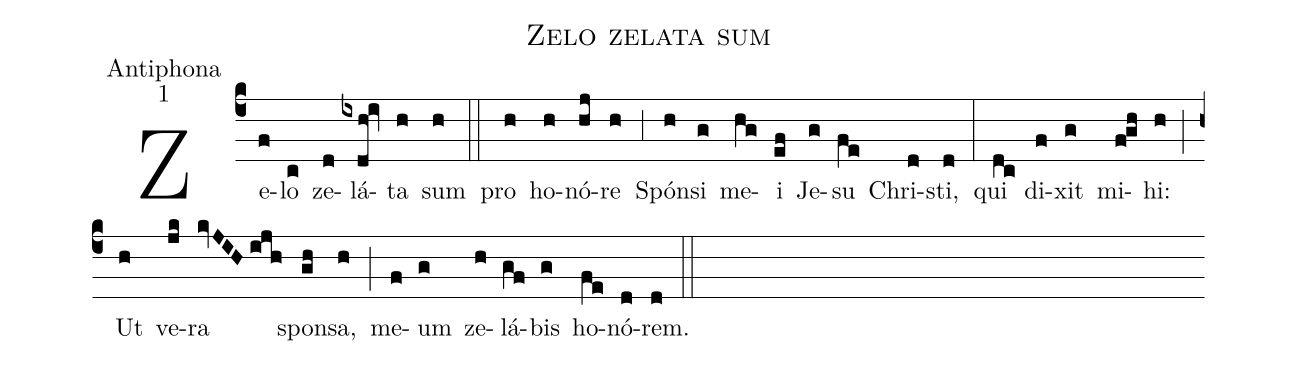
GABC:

name:Zelo zelata sum;
office-part:Antiphona;
mode:1;
%%
(c4) Ze(f)lo(c) ze(d)lá(ixdh!iv)ta(h) sum(h) (::)
pro(h) ho(h)nó(hj)re(h) (,3) Spón(h)si(g) me(hg)i(ef) Je(g)su(fe) Chri(d)sti,(d) (:)
qui(dc) di(f)xit(g) mi(f!gh)hi:(h) (;) Ut(h) ve(jk)ra(kvJIH//ijh) spon(gh)sa,(h) (;) me(f)um(g) ze(h)lá(gf)bis(g) ho(fe)nó(d)rem.(d) (::)
